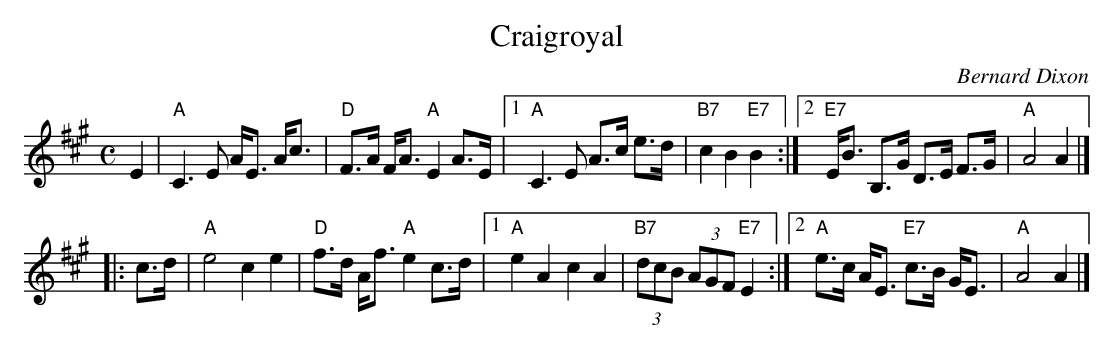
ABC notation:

X:1
T: Craigroyal
C: Bernard Dixon
M: C
L: 1/8
K: A
  E2 \
| "A"C3 E A<E A<c | "D"F>A F<A "A"E2 A>E \
|1 "A"C3 E A>c e>d | "B7"c2 B2 "E7"B2 \
:|2 "E7"E<B B,>G D>E F>G | "A"A4 A2 |]
|: c>d \
| "A"e4 c2 e2 | "D"f>d A<f "A"e2 c>d \
|1 "A"e2 A2 c2 A2 | "B7"(3dcB (3AGF "E7"E2 \
:|2 "A"e>c A<E "E7"c>B G<E | "A"A4 A2 |]
